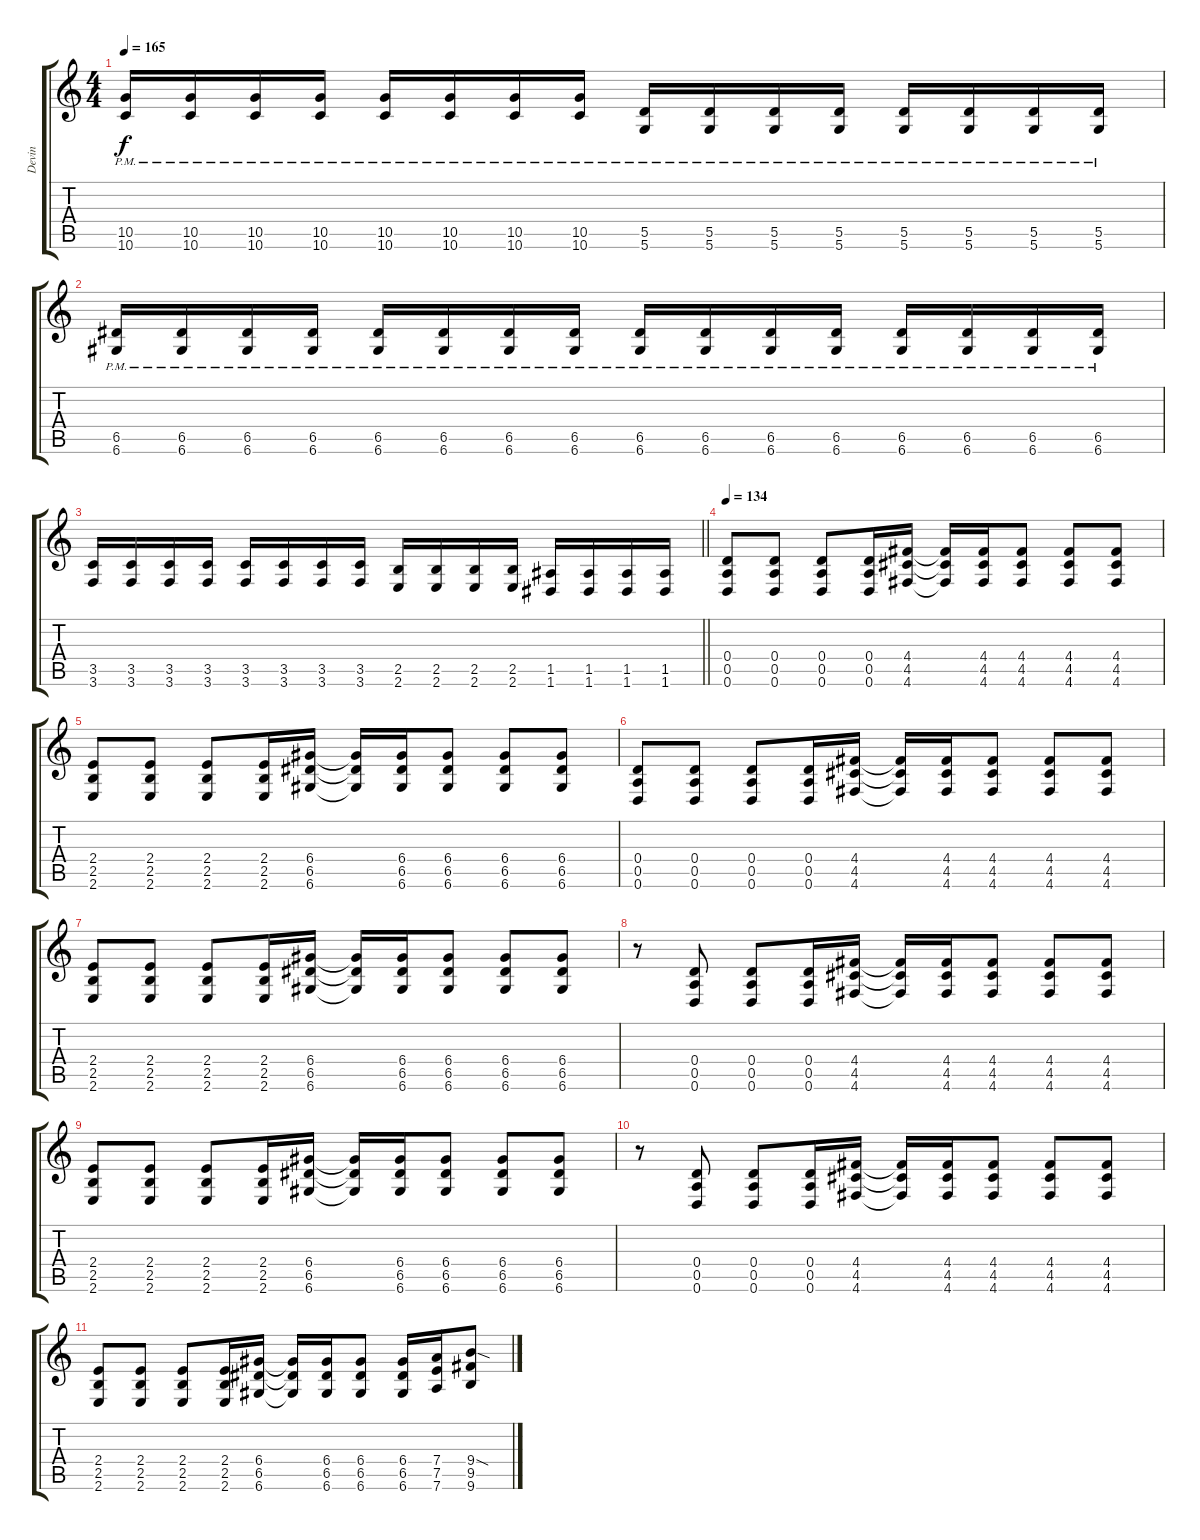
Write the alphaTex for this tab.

\track ("Devin" "Devin") {instrument distortionguitar}
\staff {score tabs}
\tuning (E4 B3 G3 D3 A2 D2) {hide}
\ts (4 4)
\tempo 165
\clef g2
\ks c
(10.5{pm} 10.6{pm}).16{dy f} (10.5{pm} 10.6{pm}).16 (10.5{pm} 10.6{pm}).16 (10.5{pm} 10.6{pm}).16 (10.5{pm} 10.6{pm}).16 (10.5{pm} 10.6{pm}).16 (10.5{pm} 10.6{pm}).16 (10.5{pm} 10.6{pm}).16 (5.5{pm} 5.6{pm}).16 (5.5{pm} 5.6{pm}).16 (5.5{pm} 5.6{pm}).16 (5.5{pm} 5.6{pm}).16 (5.5{pm} 5.6{pm}).16 (5.5{pm} 5.6{pm}).16 (5.5{pm} 5.6{pm}).16 (5.5{pm} 5.6{pm}).16 |
(6.5{pm} 6.6{pm}).16 (6.5{pm} 6.6{pm}).16 (6.5{pm} 6.6{pm}).16 (6.5{pm} 6.6{pm}).16 (6.5{pm} 6.6{pm}).16 (6.5{pm} 6.6{pm}).16 (6.5{pm} 6.6{pm}).16 (6.5{pm} 6.6{pm}).16 (6.5{pm} 6.6{pm}).16 (6.5{pm} 6.6{pm}).16 (6.5{pm} 6.6{pm}).16 (6.5{pm} 6.6{pm}).16 (6.5{pm} 6.6{pm}).16 (6.5{pm} 6.6{pm}).16 (6.5{pm} 6.6{pm}).16 (6.5{pm} 6.6{pm}).16 |
\barLineRight lightlight
(3.5 3.6).16 (3.5 3.6).16 (3.5 3.6).16 (3.5 3.6).16 (3.5 3.6).16 (3.5 3.6).16 (3.5 3.6).16 (3.5 3.6).16 (2.5 2.6).16 (2.5 2.6).16 (2.5 2.6).16 (2.5 2.6).16 (1.5 1.6).16 (1.5 1.6).16 (1.5 1.6).16 (1.5 1.6).16 |
\tempo 134
(0.4 0.5 0.6).8 (0.4 0.5 0.6).8 (0.4 0.5 0.6).8 (0.4 0.5 0.6).16 (4.4 4.5 4.6).16 (4.4{t} 4.5{t} 4.6{t}).16 (4.4 4.5 4.6).16 (4.4 4.5 4.6).8 (4.4 4.5 4.6).8 (4.4 4.5 4.6).8 |
(2.4 2.5 2.6).8 (2.4 2.5 2.6).8 (2.4 2.5 2.6).8 (2.4 2.5 2.6).16 (6.4 6.5 6.6).16 (6.4{t} 6.5{t} 6.6{t}).16 (6.4 6.5 6.6).16 (6.4 6.5 6.6).8 (6.4 6.5 6.6).8 (6.4 6.5 6.6).8 |
(0.4 0.5 0.6).8 (0.4 0.5 0.6).8 (0.4 0.5 0.6).8 (0.4 0.5 0.6).16 (4.4 4.5 4.6).16 (4.4{t} 4.5{t} 4.6{t}).16 (4.4 4.5 4.6).16 (4.4 4.5 4.6).8 (4.4 4.5 4.6).8 (4.4 4.5 4.6).8 |
(2.4 2.5 2.6).8 (2.4 2.5 2.6).8 (2.4 2.5 2.6).8 (2.4 2.5 2.6).16 (6.4 6.5 6.6).16 (6.4{t} 6.5{t} 6.6{t}).16 (6.4 6.5 6.6).16 (6.4 6.5 6.6).8 (6.4 6.5 6.6).8 (6.4 6.5 6.6).8 |
r.8 (0.4 0.5 0.6).8 (0.4 0.5 0.6).8 (0.4 0.5 0.6).16 (4.4 4.5 4.6).16 (4.4{t} 4.5{t} 4.6{t}).16 (4.4 4.5 4.6).16 (4.4 4.5 4.6).8 (4.4 4.5 4.6).8 (4.4 4.5 4.6).8 |
(2.4 2.5 2.6).8 (2.4 2.5 2.6).8 (2.4 2.5 2.6).8 (2.4 2.5 2.6).16 (6.4 6.5 6.6).16 (6.4{t} 6.5{t} 6.6{t}).16 (6.4 6.5 6.6).16 (6.4 6.5 6.6).8 (6.4 6.5 6.6).8 (6.4 6.5 6.6).8 |
r.8 (0.4 0.5 0.6).8 (0.4 0.5 0.6).8 (0.4 0.5 0.6).16 (4.4 4.5 4.6).16 (4.4{t} 4.5{t} 4.6{t}).16 (4.4 4.5 4.6).16 (4.4 4.5 4.6).8 (4.4 4.5 4.6).8 (4.4 4.5 4.6).8 |
(2.4 2.5 2.6).8 (2.4 2.5 2.6).8 (2.4 2.5 2.6).8 (2.4 2.5 2.6).16 (6.4 6.5 6.6).16 (6.4{t} 6.5{t} 6.6{t}).16 (6.4 6.5 6.6).16 (6.4 6.5 6.6).8 (6.4 6.5 6.6).16 (7.4 7.5 7.6).16 (9.4{sod} 9.5 9.6).8
